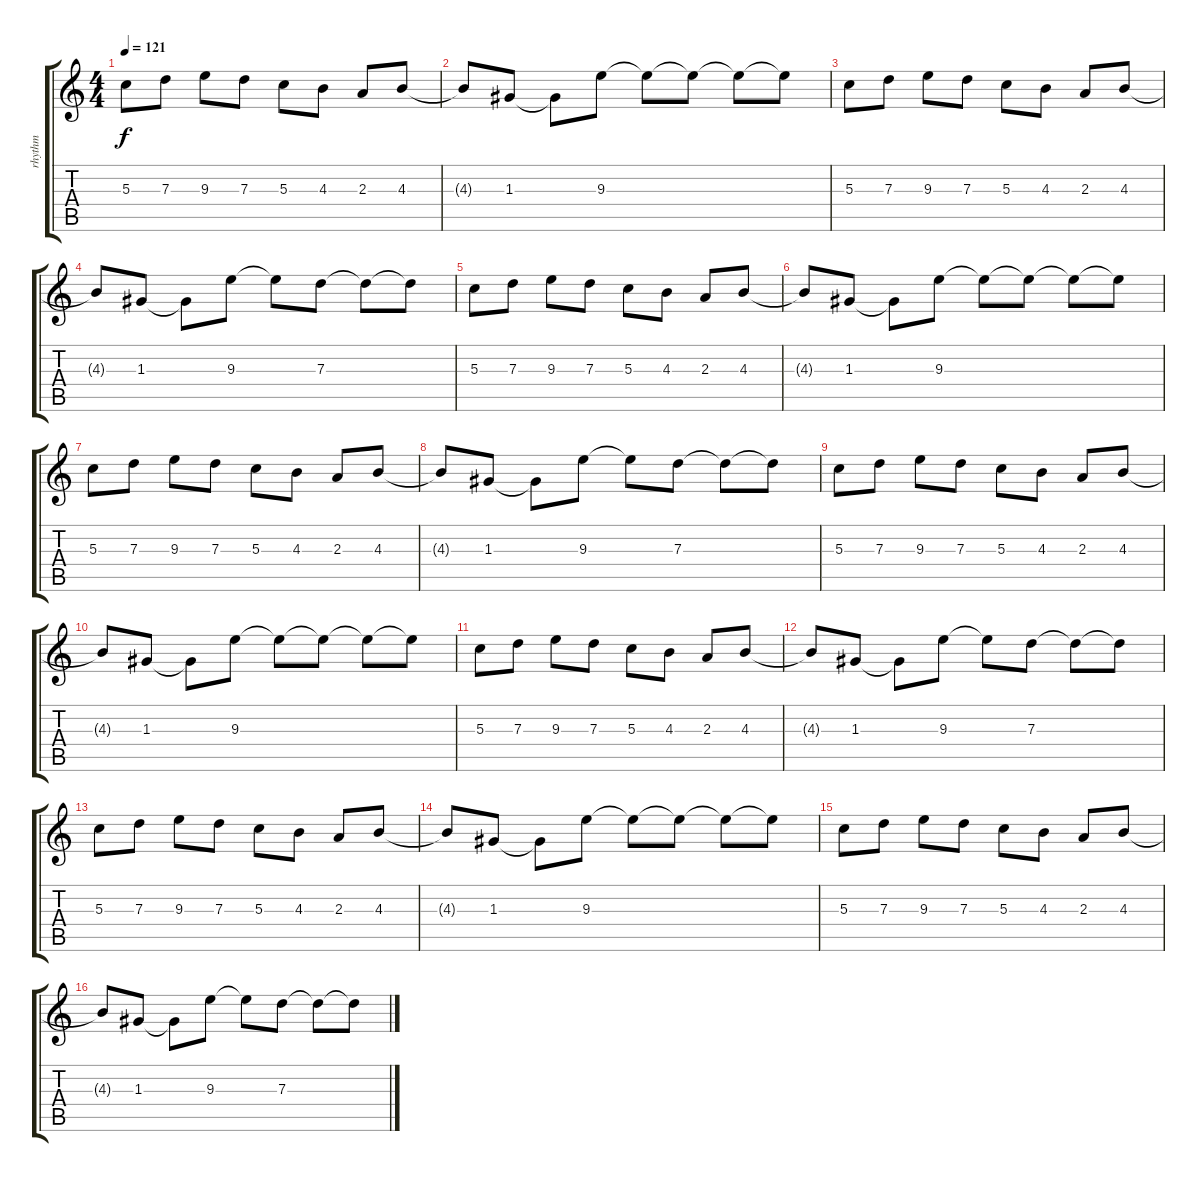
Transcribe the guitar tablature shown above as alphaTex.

\track ("rhythm" "rhythm") {instrument overdrivenguitar}
\staff {score tabs}
\tuning (E4 B3 G3 D3 A2 E2) {hide}
\ts (4 4)
\tempo 121
\clef g2
\ks c
5.3.8{dy f} 7.3.8 9.3.8 7.3.8 5.3.8 4.3.8 2.3.8 4.3.8 |
4.3{t}.8 1.3.8 1.3{t}.8 9.3.8 9.3{t}.8 9.3{t}.8 9.3{t}.8 9.3{t}.8 |
5.3.8 7.3.8 9.3.8 7.3.8 5.3.8 4.3.8 2.3.8 4.3.8 |
4.3{t}.8 1.3.8 1.3{t}.8 9.3.8 9.3{t}.8 7.3.8 7.3{t}.8 7.3{t}.8 |
5.3.8 7.3.8 9.3.8 7.3.8 5.3.8 4.3.8 2.3.8 4.3.8 |
4.3{t}.8 1.3.8 1.3{t}.8 9.3.8 9.3{t}.8 9.3{t}.8 9.3{t}.8 9.3{t}.8 |
5.3.8 7.3.8 9.3.8 7.3.8 5.3.8 4.3.8 2.3.8 4.3.8 |
4.3{t}.8 1.3.8 1.3{t}.8 9.3.8 9.3{t}.8 7.3.8 7.3{t}.8 7.3{t}.8 |
5.3.8 7.3.8 9.3.8 7.3.8 5.3.8 4.3.8 2.3.8 4.3.8 |
4.3{t}.8 1.3.8 1.3{t}.8 9.3.8 9.3{t}.8 9.3{t}.8 9.3{t}.8 9.3{t}.8 |
5.3.8 7.3.8 9.3.8 7.3.8 5.3.8 4.3.8 2.3.8 4.3.8 |
4.3{t}.8 1.3.8 1.3{t}.8 9.3.8 9.3{t}.8 7.3.8 7.3{t}.8 7.3{t}.8 |
5.3.8 7.3.8 9.3.8 7.3.8 5.3.8 4.3.8 2.3.8 4.3.8 |
4.3{t}.8 1.3.8 1.3{t}.8 9.3.8 9.3{t}.8 9.3{t}.8 9.3{t}.8 9.3{t}.8 |
5.3.8 7.3.8 9.3.8 7.3.8 5.3.8 4.3.8 2.3.8 4.3.8 |
4.3{t}.8 1.3.8 1.3{t}.8 9.3.8 9.3{t}.8 7.3.8 7.3{t}.8 7.3{t}.8
